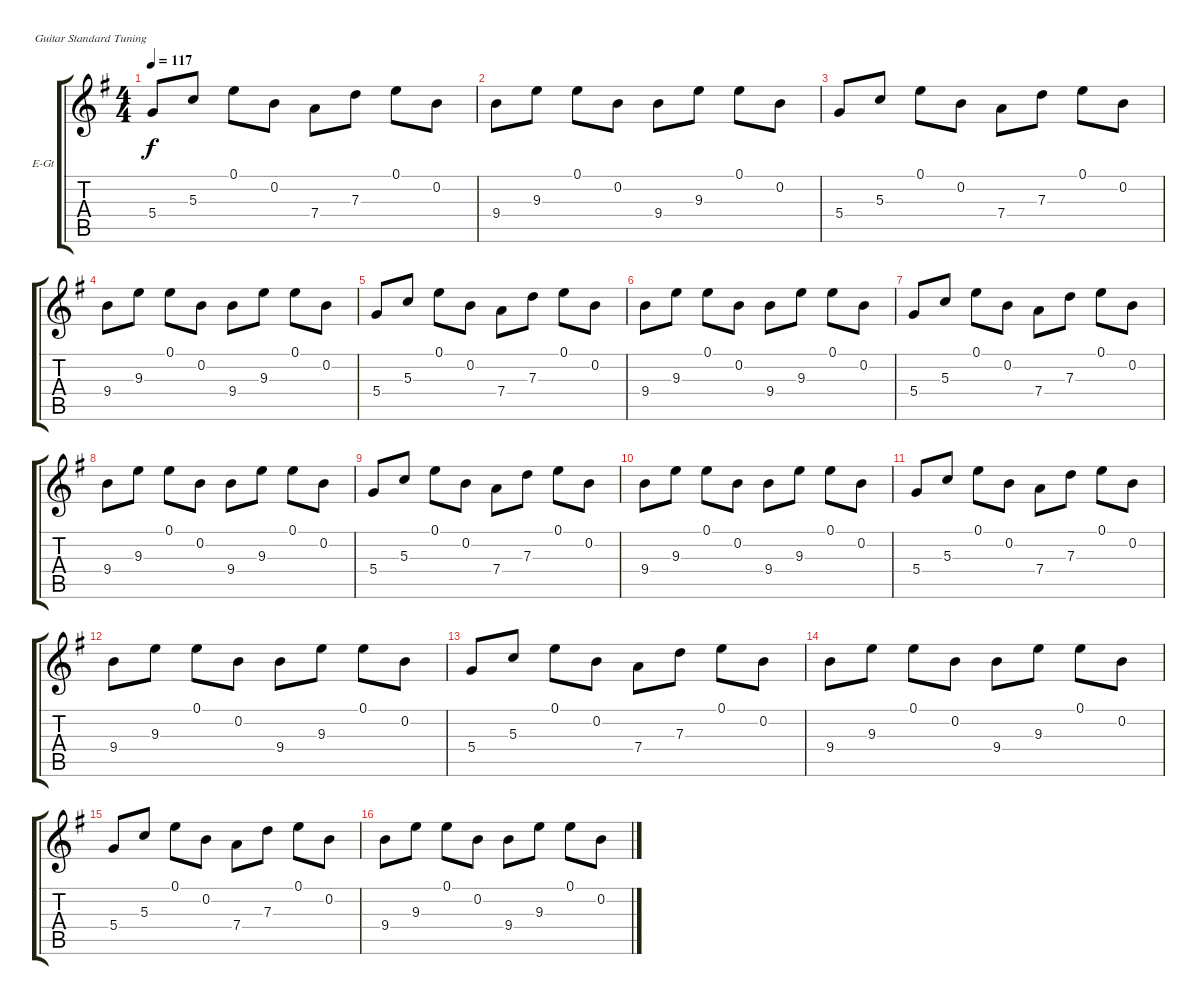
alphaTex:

\defaultSystemsLayout 4
\bracketExtendMode groupsimilarinstruments
\firstSystemTrackNameOrientation horizontal
\otherSystemsTrackNameOrientation horizontal
\track ("Guitar 1" "E-Gt") {instrument distortionguitar}
\staff {score tabs}
\tuning (E4 B3 G3 D3 A2 E2)
\ts (4 4)
\tempo 117
\clef g2
\scale
1.05549
\ks g
5.4.8{dy f} 5.3.8 0.1.8 0.2.8 7.4.8 7.3.8 0.1.8 0.2.8 |
\scale
0.944515 9.4.8 9.3.8 0.1.8 0.2.8 9.4.8 9.3.8 0.1.8 0.2.8 |
\scale
1.05549 5.4.8 5.3.8 0.1.8 0.2.8 7.4.8 7.3.8 0.1.8 0.2.8 |
\scale
0.944515 9.4.8 9.3.8 0.1.8 0.2.8 9.4.8 9.3.8 0.1.8 0.2.8 |
\scale
1.05549 5.4.8 5.3.8 0.1.8 0.2.8 7.4.8 7.3.8 0.1.8 0.2.8 |
\scale
0.944515 9.4.8 9.3.8 0.1.8 0.2.8 9.4.8 9.3.8 0.1.8 0.2.8 |
\scale
1.05549 5.4.8 5.3.8 0.1.8 0.2.8 7.4.8 7.3.8 0.1.8 0.2.8 |
\scale
0.944515 9.4.8 9.3.8 0.1.8 0.2.8 9.4.8 9.3.8 0.1.8 0.2.8 |
\scale
1.05549 5.4.8 5.3.8 0.1.8 0.2.8 7.4.8 7.3.8 0.1.8 0.2.8 |
\scale
0.944515 9.4.8 9.3.8 0.1.8 0.2.8 9.4.8 9.3.8 0.1.8 0.2.8 |
\scale
1.05549 5.4.8 5.3.8 0.1.8 0.2.8 7.4.8 7.3.8 0.1.8 0.2.8 |
\scale
0.944515 9.4.8 9.3.8 0.1.8 0.2.8 9.4.8 9.3.8 0.1.8 0.2.8 |
\scale
1.05549 5.4.8 5.3.8 0.1.8 0.2.8 7.4.8 7.3.8 0.1.8 0.2.8 |
\scale
0.944515 9.4.8 9.3.8 0.1.8 0.2.8 9.4.8 9.3.8 0.1.8 0.2.8 |
\scale
1.05549 5.4.8 5.3.8 0.1.8 0.2.8 7.4.8 7.3.8 0.1.8 0.2.8 |
\scale
0.944515 9.4.8 9.3.8 0.1.8 0.2.8 9.4.8 9.3.8 0.1.8 0.2.8
